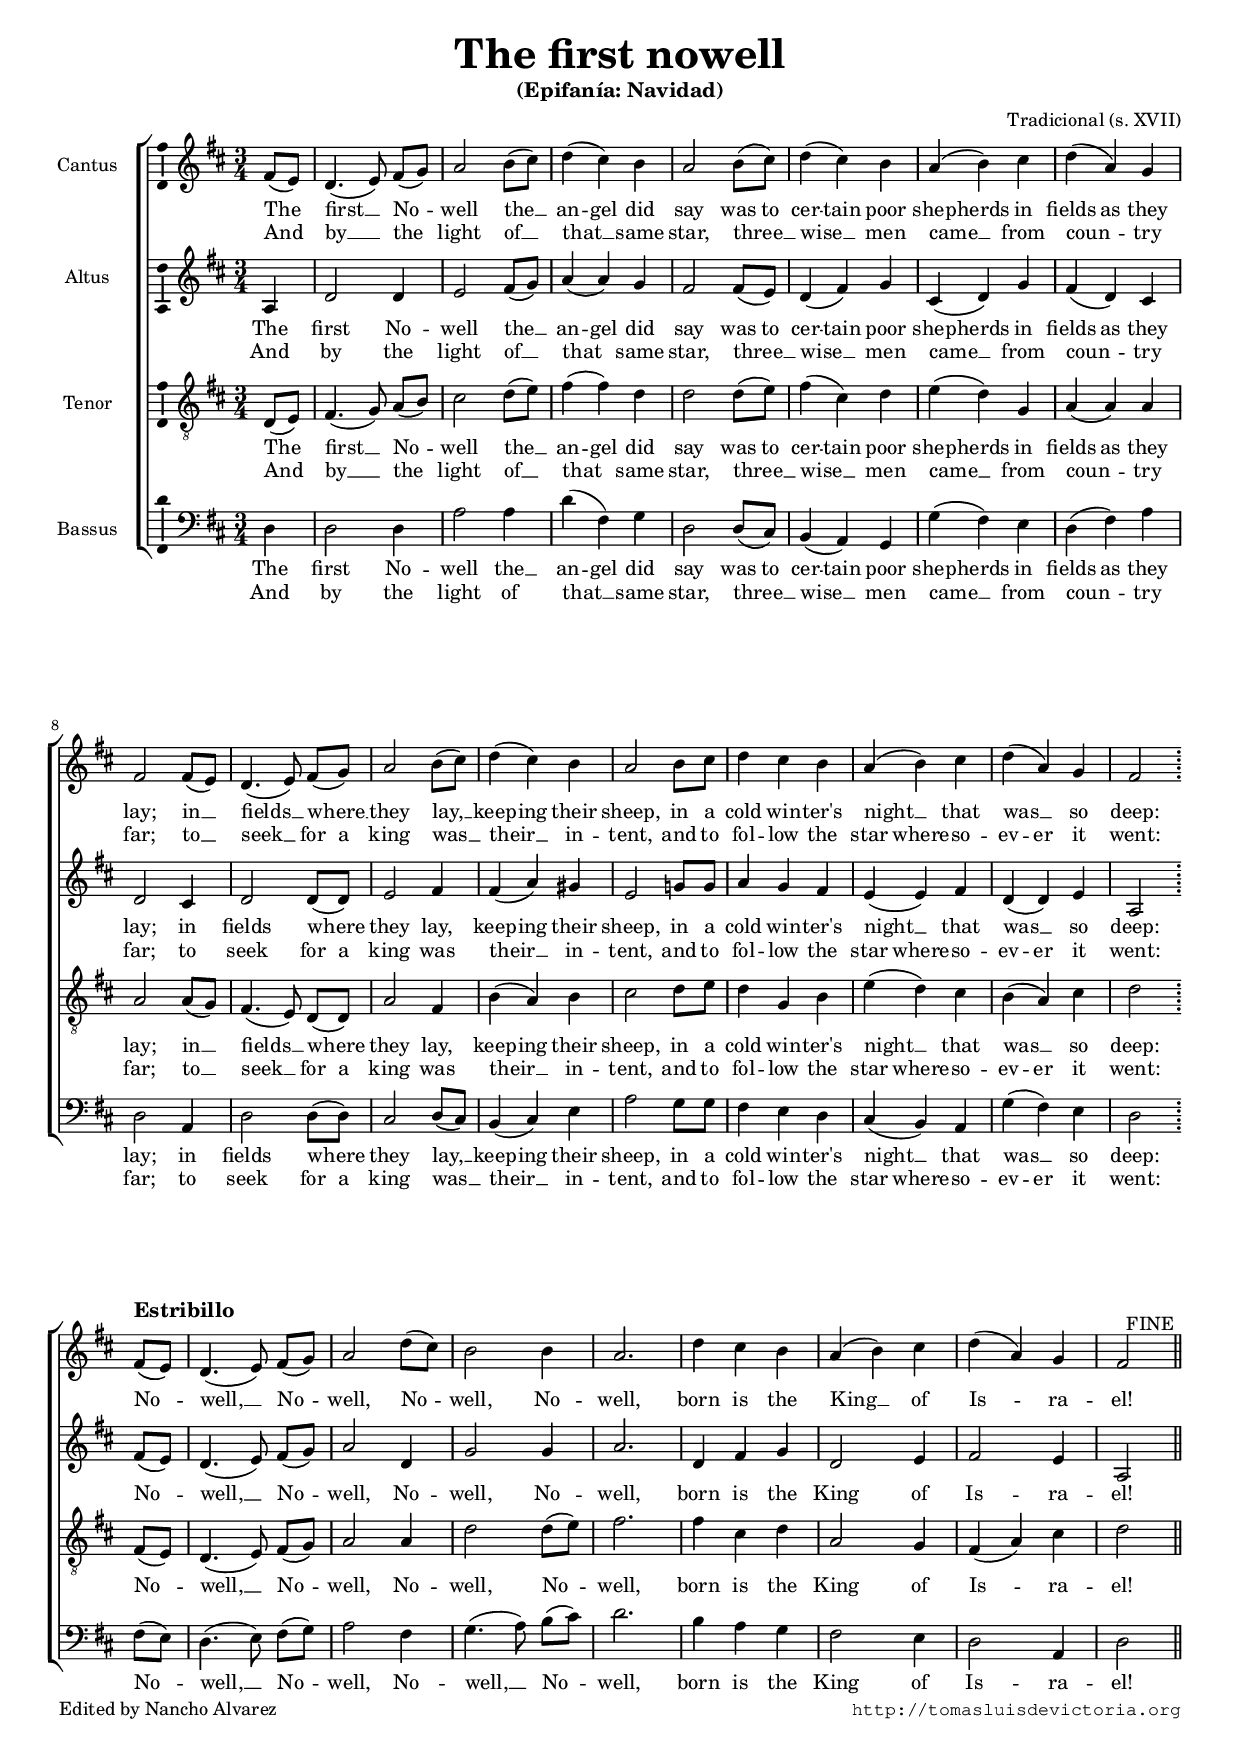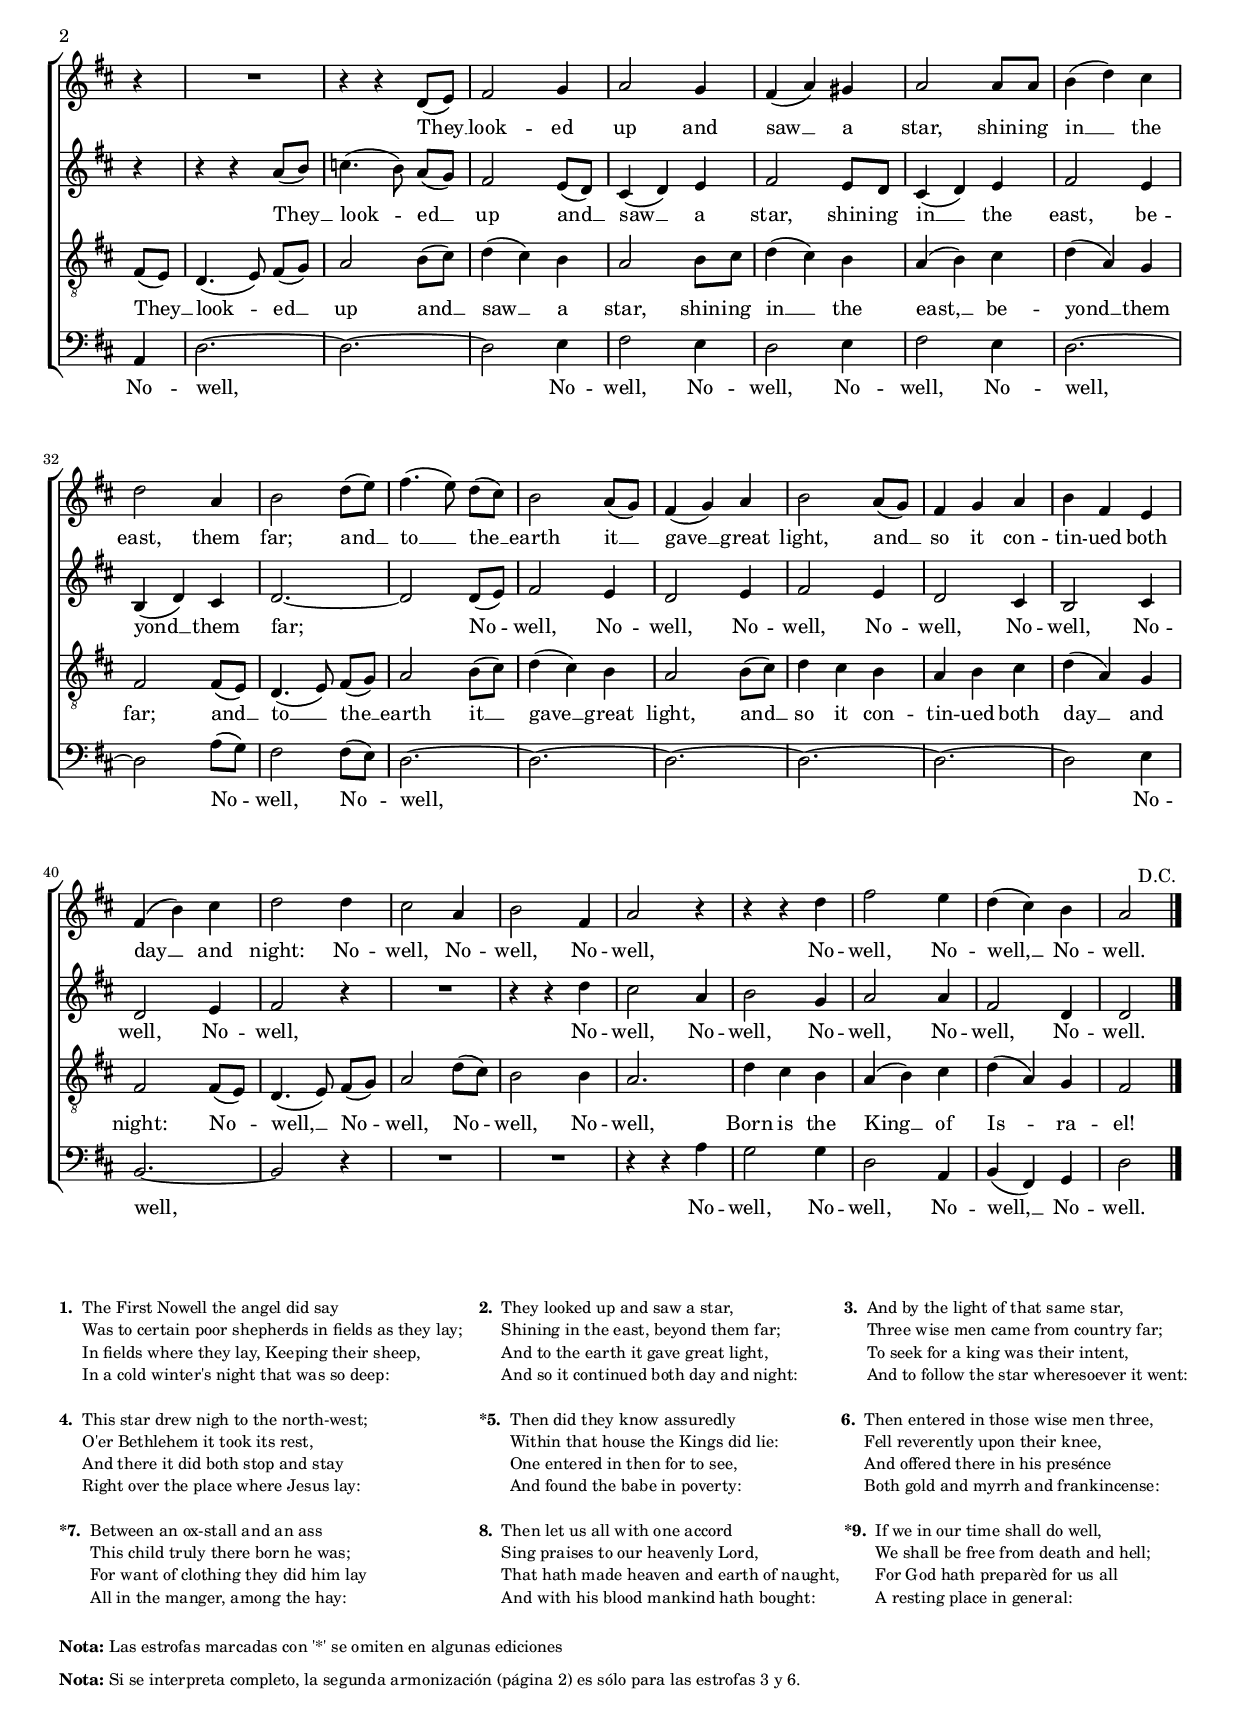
\version "2.11.22"

#(set-default-paper-size "a4")
#(set-global-staff-size 16)
#(ly:set-option 'point-and-click #f)

ss=\once \set suggestAccidentals = ##t


\header {
	title=\markup{\bigger \bigger \bigger "The first nowell" }
	subtitle="(Epifanía: Navidad)"
	composer="Tradicional (s. XVII)"
	%opus="(-)"
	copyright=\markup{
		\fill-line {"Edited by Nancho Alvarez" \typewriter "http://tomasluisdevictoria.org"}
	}
%	tagline=""
}

global={\key d \major \time 3/4 \partial 4 \skip 4 \skip 1*3/4*15 \skip 2 \bar ":" \break
				\skip 4 \skip 1*3/4*7 \skip 2 \bar "||" \break 
				\skip 4 \skip 1*3/4*23 \skip 2 \bar "|." 
}


cantus={
	fis'8( e') |
	d'4.( e'8) fis'([ g')] |
	a'2 b'8( cis'') |
	d''4\( cis''\) b' |
%5
	a'2 b'8\( cis''\) |
	d''4\( cis''\) b' |
	a'\( b'\) cis'' |
	d''\( a'\) g' |
	fis'2 fis'8( e') |
%10
	d'4.( e'8) fis'\([ g'\)] |
	a'2 b'8( cis'') |
	d''4\( cis''\) b' |
	a'2 b'8 cis'' |
	d''4 cis'' b' |
%15
	a'\( b'\) cis'' |
	d''\( a'\) g' |
	fis'2 
	\once \override TextScript #'padding = 2
	fis'8(^\markup {\bigger \bold "Estribillo"} e') |
	d'4.( e'8) fis'([ g')] |
	a'2 d''8( cis'') |
%20
	b'2 b'4 |
	a'2. |
	d''4 cis'' b' |
	a'( b') cis'' |
	d''( a') g' |
%25
	fis'2^"  FINE" r4 |
	R1*3/4 |
	r4 r d'8( e') |
	fis'2 g'4 |
	a'2 g'4 |
%30
	fis'( a') gis' |
	a'2 a'8 a' |
	b'4( d'') cis'' |
	d''2 a'4 |
	b'2 d''8( e'') |
%35
	fis''4.( e''8) d''([ cis'')] |
	b'2 a'8( g') |
	fis'4( g') a' |
	b'2 a'8( g') |
	fis'4 g' a' |
%40
	b' fis' e' |
	fis'( b') cis'' |
	d''2 d''4 |
	cis''2 a'4 |
	b'2 fis'4 |
%45
	a'2 r4 |
	r r d'' |
	fis''2 e''4 |
	d''( cis'') b' |
	a'2^"    D.C."
}

altus={
	a4 |
	d'2 d'4 |
	e'2 fis'8( g') |
	a'4\( a'\) g' |
%5
	fis'2 fis'8\( e'\) |
	d'4\( fis'\) g' |
	cis'\( d'\) g' |
	fis'\( d'\) cis' |
	d'2 cis'4 |
%10
	d'2 d'8\( d'\) |
	e'2 fis'4 |
	fis'\( a'\) gis' |
	e'2 g'!8 g' |
	a'4 g' fis' |
%15
	e'\( e'\) fis' |
	d'4\( d'\) e'4 |
	a2 fis'8( e') |
	d'4.( e'8) fis'([ g')] |
	a'2 d'4 |
%20
	g'2 g'4 |
	a'2. |
	d'4 fis' g' |
	d'2 e'4 |
	fis'2 e'4 |
%25
	a2 r4 |
	r r a'8( b') |
	c''4.( b'8) a'([ g')] |
	fis'2 e'8( d') |
	cis'4( d') e' |
%30
	fis'2 e'8 d' |
	cis'4( d') e' |
	fis'2 e'4 |
	b( d') cis' |
	d'2. ~ |
%35
	d'2 d'8( e') |
	fis'2 e'4 |
	d'2 e'4 |
	fis'2 e'4 |
	d'2 cis'4 |
%40
	b2 cis'4 |
	d'2 e'4 |
	fis'2 r4 |
	R1*3/4 |
	r4 r d'' |
%45
	cis''2 a'4 |
	b'2 g'4 |
	a'2 a'4 |
	fis'2 d'4 |
	d'2 
}

tenor={
	d8( e) |
	fis4.( g8) a([ b)] |
	cis'2 d'8( e') |
	fis'4\( fis'\) d' |
%5
	d'2 d'8\( e'\) |
	fis'4\( cis'\) d' |
	e'\( d'\) g |
	a\( a\) a |
	a2 a8( g) |
%10
	fis4.( e8) d8[\( d]\) |
	a2 fis4 |
	b\( a\) b |
	cis'2 d'8 e' |
	d'4 g b |
%15
	e'\( d'\) cis' |
	b\( a\) cis' |
	d'2 fis8( e) |
	d4.( e8) fis([ g)] |
	a2 a4 |
%20
	d'2 d'8( e') |
	fis'2. |
	fis'4 cis' d' |
	a2 g4 |
	fis( a) cis' |
%25
	d'2 fis8( e) |
	d4.( e8) fis([ g)] |
	a2 b8( cis') |
	d'4( cis') b |
	a2 b8 cis' |
%30
	d'4( cis') b |
	a( b) cis' |
	d'( a) g |
	fis2 fis8( e) |
	d4.( e8) fis([ g)] |
%35
	a2 b8( cis') |
	d'4( cis') b |
	a2 b8( cis') |
	d'4 cis' b |
	a b cis' |
%40
	d'( a) g |
	fis2 fis8( e) |
	d4.( e8) fis([ g)] |
	a2 d'8( cis') |
	b2 b4 |
%45
	a2. |
	d'4 cis' b |
	a( b) cis' |
	d'( a) g |
	fis2
}

bassus={
	d4  |
	d2 d4 |
	a2 a4 |
	d'\( fis\) g |
%5
	d2 d8\( cis\) |
	b,4\( a,\) g, |
	g\( fis\) e |
	d\( fis\) a |
	d2 a,4 |
%10
	d2 d8\( d\) |
	cis2 d8( cis) |
	b,4\( cis\) e |
	a2 g8 g |
	fis4 e d |
%15
	cis\( b,\) a, |
	g\( fis\) e |
	d2 fis8( e) |
	d4.( e8) fis([ g)] |
	a2 fis4 |
%20
	g4.( a8) b([ cis')] |
	d'2. |
	b4 a g |
	fis2 e4 |
	d2 a,4 |
%25
	d2 a,4 |
	d2. ~ |
	d ~ |
	d2 e4 |
	fis2 e4 |
%30
	d2 e4 |
	fis2 e4 |
	d2. ~ |
	d2 a8( g) |
	fis2 fis8( e) |
%35
	d2. ~ |
	d ~ |
	d ~ |
	d ~ |
	d ~ |
%40
	d2 e4 |
	b,2. ~ |
	b,2 r4 |
	R1*3/4 |
	R1*3/4 |
%45
	r4 r a |
	g2 g4 |
	d2 a,4 |
	b,( fis,) g, |
	d2 
}


textocantus=\lyricmode{
The first __ No -- well the __ an -- gel did say
was to cer -- tain poor shep -- herds in fields as they lay;
in __ fields __ where __ _ they lay, __ keep -- ing their sheep, 
in a cold win -- ter's night __ _ that was __ _ so deep:
No -- well, __
No -- well,
No -- well,
No -- well,
born is the King __ of Is -- ra -- el!
They __ look -- ed up and saw __ a star,
shin -- ing in __ the east, them far;
and __ to __ the __ earth it __ gave __ great light,
and __ so it con -- tin -- ued both day __ and night:
No -- well, No -- well,
No -- well,
No -- well,
No -- well, __ 
No -- well.
}

textocantusb=\lyricmode{
And by __ the light of __ that __ _ same star,
three __ _ wise __ _ men came __ _ from coun -- _ try far;
to __ seek __ for a king was __ their __ _ in -- tent,
and to fol -- low the star where -- so -- ev -- er it went:
}

textoaltus=\lyricmode{
The first No -- well the __ an -- gel did say
was to cer -- tain poor shep -- herds in fields as they lay;
in fields where _ they lay, keep -- ing their sheep, 
in a cold win -- ter's night __ _ that was __ _ so deep:
No -- well, __
No -- well,
No -- well,
No -- well,
born is the King of Is -- ra -- el!
They __ look -- ed __ up and __ saw __ a star,
shin -- ing in __ the east,
be -- yond __ them far;
No -- well, 
No -- well,
No -- well,
No -- well,
No -- well,
No -- well,
No -- well, 
No -- well,
No -- well,
No -- well,
No -- well, 
No -- well.
}

textoaltusb=\lyricmode{
And by the light of __ that _ same star,
three __ _ wise __ _ men came __ _ from coun -- _ try far;
to seek for a king was their __ _ in -- tent,
and to fol -- low the star where -- so -- ev -- er it went:	
}

textotenor=\lyricmode{
The first __ No -- well the __ an -- gel did say
was to cer -- tain poor shep -- herds in fields as they lay;
in __ fields __ where _ they lay, keep -- ing their sheep, 
in a cold win -- ter's night __ _ that was __ _ so deep:
No -- well, __
No -- well,
No -- well,
No -- well,
born is the King of Is -- ra -- el!
They __ look -- ed __ up and __ saw __ a star,
shin -- ing in __ the east, __
be -- yond __ them far;
and __ to __ the __ earth it __ gave __ great light,
and __ so it con -- tin -- ued both day __ and night:
No -- well, __ 
No -- well,
No -- well,
No -- well,
Born is the King __ of Is -- ra -- el!
}

textotenorb=\lyricmode{
And by __ the light of __ that _ same star,
three __ _ wise __ _ men came __ _ from coun -- _ try far;
to __ seek __ for a king was their __ _ in -- tent,
and to fol -- low the star where -- so -- ev -- er it went:
}

textobassus=\lyricmode{
The first No -- well the __ an -- gel did say
was to cer -- tain poor shep -- herds in fields as they lay;
in fields where _ they lay, __ keep -- ing their sheep, 
in a cold win -- ter's night __ _ that was __ _ so deep:
No -- well, __
No -- well,
No -- well, __
No -- well,
born is the King of Is -- ra -- el!
No -- well,
No -- well,
No -- well, 
No -- well,
No -- well,
No -- well, 
No -- well,
No -- well,
No -- well, 
No -- well,
No -- well, __ 
No -- well.
}

textobassusb=\lyricmode{
And by the light of that __ _ same star,
three __ _ wise __ _ men came __ _ from coun -- _ try far;
to seek for a king was __ their __ _ in -- tent,
and to fol -- low the star where -- so -- ev -- er it went:
}



\score {
\new ChoirStaff<<

	\new Staff <<\global
	\new Voice="v1" {
		\set Staff.instrumentName="Cantus " 
		\clef "treble"
		\cantus }
	\new Lyrics \lyricsto "v1" {\textocantus }
	\new Lyrics \lyricsto "v1" {\textocantusb }
	>>

	
	\new Staff << \global
	\new Voice="v2" {
		\set Staff.instrumentName="Altus "
		\clef "treble" 
		\altus}
	\new Lyrics \lyricsto "v2" {\textoaltus }
	\new Lyrics \lyricsto "v2" {\textoaltusb }
	>>

	
	\new Staff <<\global
	\new Voice="v3" {
		\set Staff.instrumentName="Tenor "
		\clef "G_8"
		\tenor }
	\new Lyrics \lyricsto "v3" {\textotenor }
	\new Lyrics \lyricsto "v3" {\textotenorb }
	>>
	

	\new Staff <<\global
	\new Voice="v4" {
		\set Staff.instrumentName="Bassus "
		\clef "bass" 
		\bassus }
	\new Lyrics \lyricsto "v4" {\textobassus}
	\new Lyrics \lyricsto "v4" {\textobassusb }
	>>
	
>>

\layout{ 
	%\context {\Lyrics \override VerticalAxisGroup #'minimum-Y-extent = #'(-0 . 0) }
	\context {\Score \override BarNumber #'padding = #2 }
	%\context {\Lyrics \override LyricText #'font-size = #2 }
	\context {\Voice 
		%melismaBusyProperties = #'()
			\override PhrasingSlur  #'dash-period = #0.04
			\override PhrasingSlur #'dash-fraction = #0.1
			\override PhrasingSlur #'thickness = #1.2      %Slur default
			\override PhrasingSlur #'ratio = #0.25         %Slur default
			\override PhrasingSlur #'line-thickness = #0.8 %Slur default
}
	%\context { \RemoveEmptyStaffContext }
	\context {\Staff \consists Ambitus_engraver 
		%	autoBeaming = ##f
	}
}

%\midi {}

}




\markup{\smaller \column{
\line{\with-dimensions #'(0 . 50) #'(0 . 4)
	\line{\bold "1. "
	\column	{
	"The First Nowell the angel did say"
	"Was to certain poor shepherds in fields as they lay;"
	"In fields where they lay, Keeping their sheep,"
	"In a cold winter's night that was so deep:"
	}
	}
	\hspace #0
	\line{\bold "2. "
	\column{
	"They looked up and saw a star,"
	"Shining in the east, beyond them far;"
	"And to the earth it gave great light,"
	"And so it continued both day and night:"
	}
	}
	\hspace #5 
	\line{\bold "3. "
	\column{
	"And by the light of that same star,"
	"Three wise men came from country far;"
	"To seek for a king was their intent,"
	"And to follow the star wheresoever it went:"
	}
	}
}

\line{\with-dimensions #'(0 . 50) #'(0 . 5)
	\line{\bold "4. "
	\column{
	"This star drew nigh to the north-west;"
	"O'er Bethlehem it took its rest,"
	"And there it did both stop and stay"
	"Right over the place where Jesus lay:"
	}
	}
	\hspace #0
	\line{\bold "*5. "
	\column{
	"Then did they know assuredly"
	"Within that house the Kings did lie:"
	"One entered in then for to see,"
	"And found the babe in poverty:"	
	}
	}
	\hspace #7
	\line{\bold "6. "
	\column{
	"Then entered in those wise men three,"
	"Fell reverently upon their knee,"
	"And offered there in his presénce"
	"Both gold and myrrh and frankincense:"	
	}
	}
}


\line{\with-dimensions #'(0 . 50) #'(0 . 5)
	\line {\bold "*7. "
	\column{
	"Between an ox-stall and an ass"
	"This child truly there born he was;"
	"For want of clothing they did him lay"
	"All in the manger, among the hay:"
	}
	}
	\hspace #0
	\line{ \bold "8. "
	\column{
	"Then let us all with one accord"
	"Sing praises to our heavenly Lord,"
	"That hath made heaven and earth of naught,"
	"And with his blood mankind hath bought:"
	}
	}
	\hspace #0
	\line{	\bold "*9. "
	\column{
	"If we in our time shall do well,"
	"We shall be free from death and hell;"
	"For God hath preparèd for us all"
	"A resting place in general:"
	}
	}
}	
}}

%\markup{\smaller "Nowell, Nowell, Nowell, Nowell, Born is the king of Israel!" }
\markup{\smaller {\bold "Nota:" \with-dimensions #'(0 . 50) #'(0 . 5) "Las estrofas marcadas con '*' se omiten en algunas ediciones" }}
\markup{\smaller {\bold "Nota:" \with-dimensions #'(0 . 50) #'(0 . 3.5) "Si se interpreta completo, la segunda armonización (página 2) es sólo para las estrofas 3 y 6." }}


\paper{
	system-count=6
	line-width=19.0\cm
	%ragged-last-bottom = ##f
	between-system-padding=#0
	foot-separation = 2.0\mm
}

